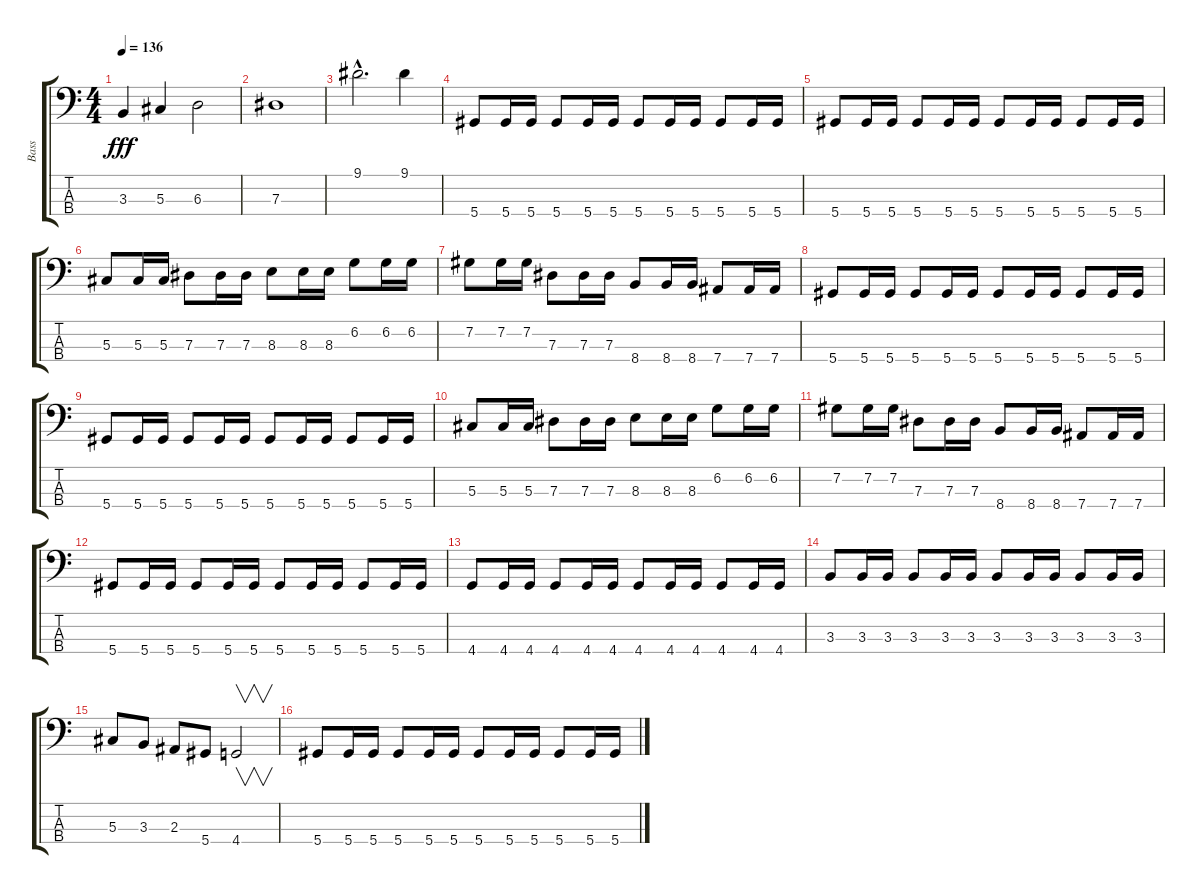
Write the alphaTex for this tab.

\track ("Bass" "Bass") {instrument electricbassfinger}
\staff {score tabs}
\tuning (Gb2 Db2 Ab1 Eb1) {hide}
\ts (4 4)
\tempo 136
\clef f4
\ks c
3.3.4{dy fff} 5.3.4 6.3.2 |
7.3.1 |
9.1{hac}.2{d} 9.1.4 |
5.4.8 5.4.16 5.4.16 5.4.8 5.4.16 5.4.16 5.4.8 5.4.16 5.4.16 5.4.8 5.4.16 5.4.16 |
5.4.8 5.4.16 5.4.16 5.4.8 5.4.16 5.4.16 5.4.8 5.4.16 5.4.16 5.4.8 5.4.16 5.4.16 |
5.3.8 5.3.16 5.3.16 7.3.8 7.3.16 7.3.16 8.3.8 8.3.16 8.3.16 6.2.8 6.2.16 6.2.16 |
7.2.8 7.2.16 7.2.16 7.3.8 7.3.16 7.3.16 8.4.8 8.4.16 8.4.16 7.4.8 7.4.16 7.4.16 |
5.4.8 5.4.16 5.4.16 5.4.8 5.4.16 5.4.16 5.4.8 5.4.16 5.4.16 5.4.8 5.4.16 5.4.16 |
5.4.8 5.4.16 5.4.16 5.4.8 5.4.16 5.4.16 5.4.8 5.4.16 5.4.16 5.4.8 5.4.16 5.4.16 |
5.3.8 5.3.16 5.3.16 7.3.8 7.3.16 7.3.16 8.3.8 8.3.16 8.3.16 6.2.8 6.2.16 6.2.16 |
7.2.8 7.2.16 7.2.16 7.3.8 7.3.16 7.3.16 8.4.8 8.4.16 8.4.16 7.4.8 7.4.16 7.4.16 |
5.4.8 5.4.16 5.4.16 5.4.8 5.4.16 5.4.16 5.4.8 5.4.16 5.4.16 5.4.8 5.4.16 5.4.16 |
4.4.8 4.4.16 4.4.16 4.4.8 4.4.16 4.4.16 4.4.8 4.4.16 4.4.16 4.4.8 4.4.16 4.4.16 |
3.3.8 3.3.16 3.3.16 3.3.8 3.3.16 3.3.16 3.3.8 3.3.16 3.3.16 3.3.8 3.3.16 3.3.16 |
5.3.8 3.3.8 2.3.8 5.4.8 4.4.2{v} |
5.4.8 5.4.16 5.4.16 5.4.8 5.4.16 5.4.16 5.4.8 5.4.16 5.4.16 5.4.8 5.4.16 5.4.16
